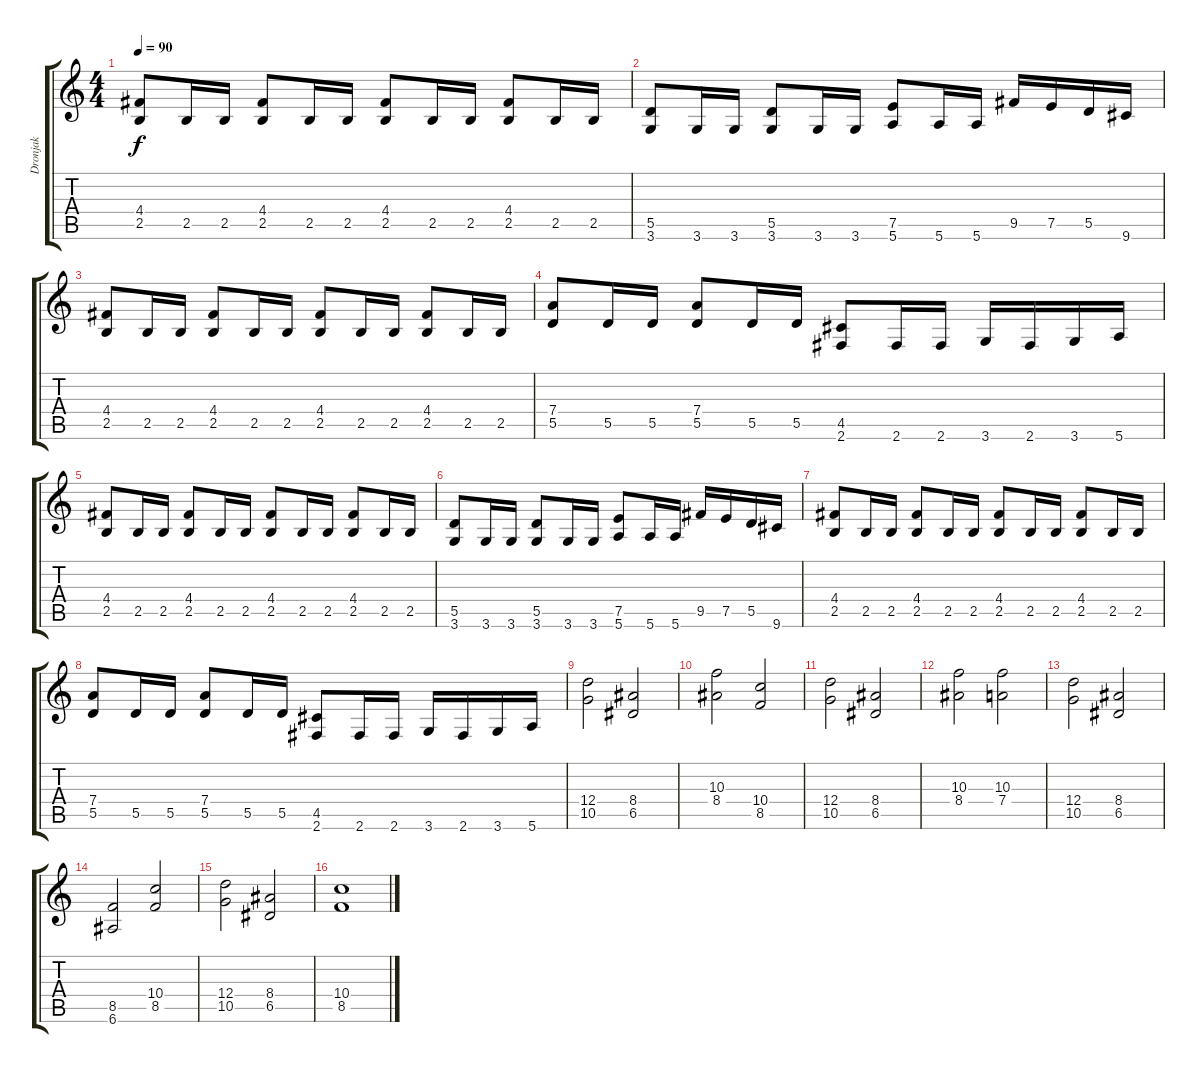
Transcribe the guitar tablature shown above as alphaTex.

\track ("Dronjak" "Dronjak") {instrument distortionguitar}
\staff {score tabs}
\tuning (E4 B3 G3 D3 A2 E2) {hide}
\ts (4 4)
\tempo 90
\clef g2
\ks c
(4.4 2.5).8{dy f} 2.5.16 2.5.16 (4.4 2.5).8 2.5.16 2.5.16 (4.4 2.5).8 2.5.16 2.5.16 (4.4 2.5).8 2.5.16 2.5.16 |
(5.5 3.6).8 3.6.16 3.6.16 (5.5 3.6).8 3.6.16 3.6.16 (7.5 5.6).8 5.6.16 5.6.16 9.5.16 7.5.16 5.5.16 9.6.16 |
(4.4 2.5).8 2.5.16 2.5.16 (4.4 2.5).8 2.5.16 2.5.16 (4.4 2.5).8 2.5.16 2.5.16 (4.4 2.5).8 2.5.16 2.5.16 |
(7.4 5.5).8 5.5.16 5.5.16 (7.4 5.5).8 5.5.16 5.5.16 (4.5 2.6).8 2.6.16 2.6.16 3.6.16 2.6.16 3.6.16 5.6.16 |
(4.4 2.5).8 2.5.16 2.5.16 (4.4 2.5).8 2.5.16 2.5.16 (4.4 2.5).8 2.5.16 2.5.16 (4.4 2.5).8 2.5.16 2.5.16 |
(5.5 3.6).8 3.6.16 3.6.16 (5.5 3.6).8 3.6.16 3.6.16 (7.5 5.6).8 5.6.16 5.6.16 9.5.16 7.5.16 5.5.16 9.6.16 |
(4.4 2.5).8 2.5.16 2.5.16 (4.4 2.5).8 2.5.16 2.5.16 (4.4 2.5).8 2.5.16 2.5.16 (4.4 2.5).8 2.5.16 2.5.16 |
(7.4 5.5).8 5.5.16 5.5.16 (7.4 5.5).8 5.5.16 5.5.16 (4.5 2.6).8 2.6.16 2.6.16 3.6.16 2.6.16 3.6.16 5.6.16 |
(12.4 10.5).2 (8.4 6.5).2 |
(10.3 8.4).2 (10.4 8.5).2 |
(12.4 10.5).2 (8.4 6.5).2 |
(10.3 8.4).2 (10.3 7.4).2 |
(12.4 10.5).2 (8.4 6.5).2 |
(8.5 6.6).2 (10.4 8.5).2 |
(12.4 10.5).2 (8.4 6.5).2 |
(10.4 8.5).1
